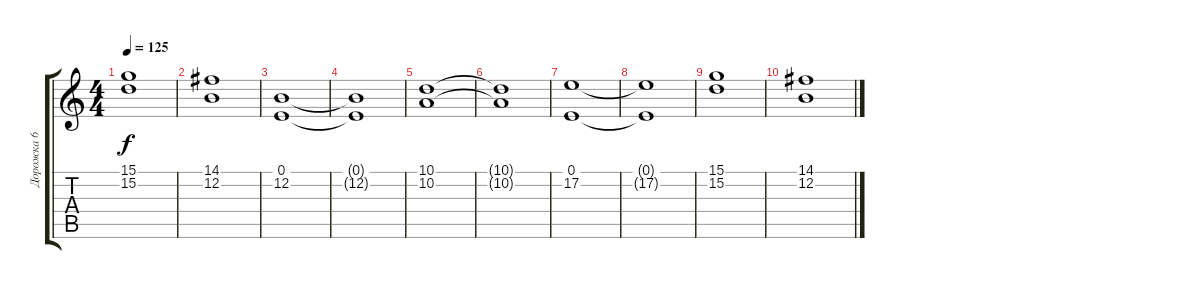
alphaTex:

\track ("Дорожка 6" "Дорожка 6") {instrument choiraahs}
\staff {score tabs}
\tuning (E4 B3 G3 D3 A2 E2) {hide}
\ts (4 4)
\tempo 125
\clef g2
\ks c
(15.1 15.2).1{dy f} |
(14.1 12.2).1 |
(0.1 12.2).1 |
(0.1{t} 12.2{t}).1 |
(10.1 10.2).1 |
(10.1{t} 10.2{t}).1 |
(0.1 17.2).1 |
(0.1{t} 17.2{t}).1 |
(15.1 15.2).1 |
(14.1 12.2).1
